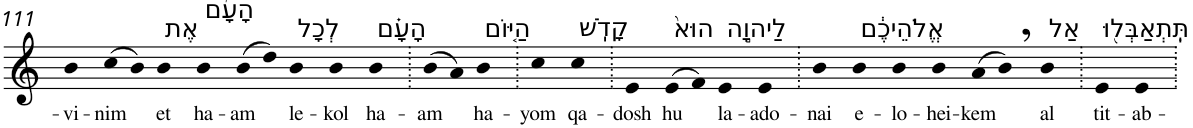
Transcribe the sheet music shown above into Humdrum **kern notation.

**kern	**text
*part1	*part1
*staff1	*staff1
*I"Piano	*
*I'Pno	*
!!LO:PB:g=z
*clefG2	*
*k[]	*
=111	=111
!	!LO:LY:b
4b	-vi-
!	!LO:LY:b
(>8cc	-nim
8b)	.
!LO:TX:a:t=אֶת	!
!	!LO:LY:b
4b	et
!LO:TX:a:t=הָעָ֜ם	!
!	!LO:LY:b
4b	ha-
!	!LO:LY:b
(>8b	-am
8dd)	.
!LO:TX:a:t=לְכָל	!
!	!LO:LY:b
4b	le-
!	!LO:LY:b
4b	-kol
!LO:TX:a:t=הָעָ֗ם	!
!	!LO:LY:b
4b	ha-
=112.	=112.
!	!LO:LY:b
(>8b	-am
8a)	.
!LO:TX:a:t=הַיּ֤וֹם	!
!	!LO:LY:b
4b	ha-
=113.	=113.
!	!LO:LY:b
4cc	-yom
!LO:TX:a:t=קָדֹֽשׁ	!
!	!LO:LY:b
4cc	qa-
=114.	=114.
!	!LO:LY:b
4e	-dosh
!LO:TX:a:t=הוּא֙	!
!	!LO:LY:b
(>8e	hu
8f)	.
!LO:TX:a:t=לַיהוָ֣ה	!
!	!LO:LY:b
4e	la-
!	!LO:LY:b
4e	-ado-
=115.	=115.
!	!LO:LY:b
4b	-nai
!LO:TX:a:t=אֱלֹהֵיכֶ֔ם	!
!	!LO:LY:b
4b	e-
!	!LO:LY:b
4b	-lo-
!	!LO:LY:b
4b	-hei-
!	!LO:LY:b
(>8a	-kem
8b,)	.
!LO:TX:a:t=אַל	!
!	!LO:LY:b
4b	al
=116.	=116.
!LO:TX:a:t=תִּֽתְאַבְּל֖וּ	!
!	!LO:LY:b
4e	tit-
!	!LO:LY:b
4e	-ab-
=.	=.
*-	*-
